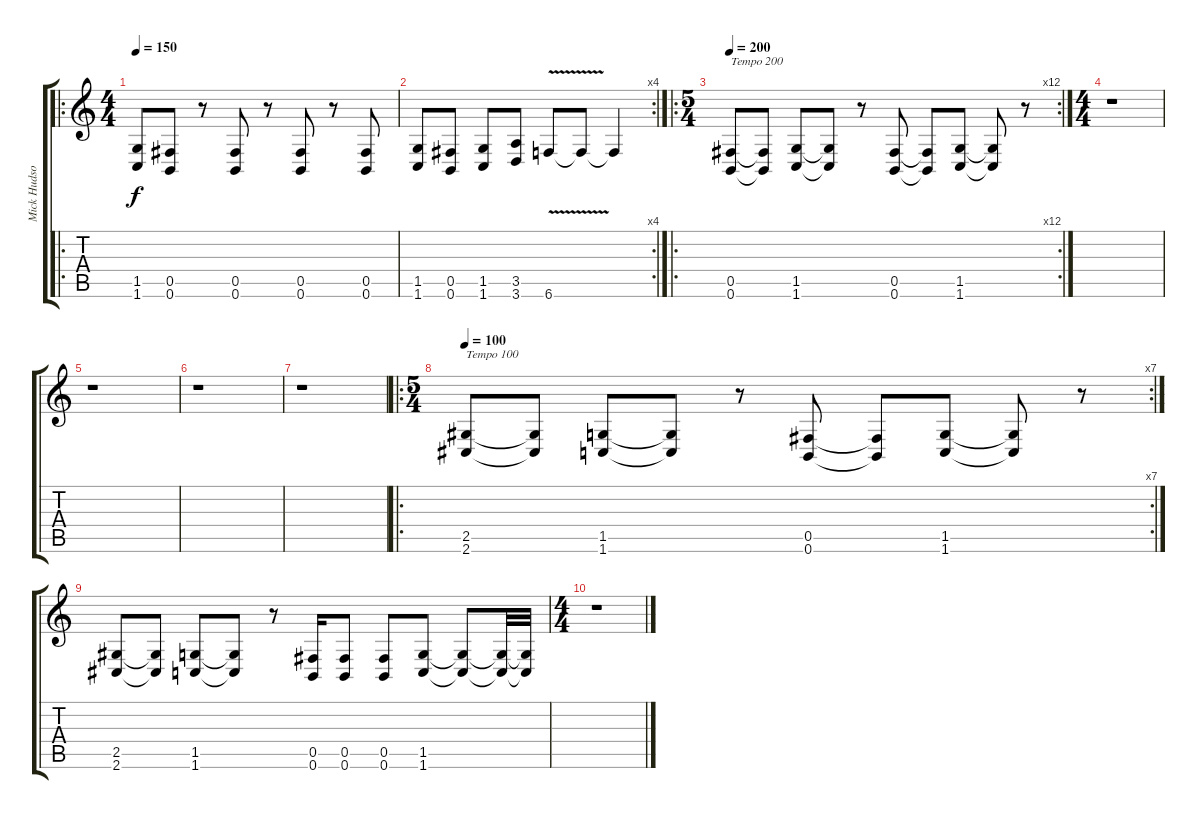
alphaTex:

\track ("Mick Hudson" "Mick Hudso") {instrument distortionguitar}
\staff {score tabs}
\tuning (Db4 Ab3 E3 B2 Gb2 B1) {hide}
\ro
\ts (4 4)
\tempo 150
\clef g2
\ks c
(1.5 1.6).8{dy f} (0.5 0.6).8 r.8 (0.5 0.6).8 r.8 (0.5 0.6).8 r.8 (0.5 0.6).8 |
\rc 4
(1.5 1.6).8 (0.5 0.6).8 (1.5 1.6).8 (3.5 3.6).8 6.6{v}.8 6.6{t}.8 6.6{t}.4 |
\ro
\rc 12
\ts (5 4)
\tempo 200
(0.5 0.6).8{txt "Tempo 200"} (0.5{t} 0.6{t}).8 (1.5 1.6).8 (1.5{t} 1.6{t}).8 r.8 (0.5 0.6).8 (0.5{t} 0.6{t}).8 (1.5 1.6).8 (1.5{t} 1.6{t}).8 r.8 |
\ts (4 4)
r.1 |
r.1 |
r.1 |
r.1 |
\ro
\rc 7
\ts (5 4)
\tempo 100
(2.5 2.6).8{txt "Tempo 100"} (2.5{t} 2.6{t}).8 (1.5 1.6).8 (1.5{t} 1.6{t}).8 r.8 (0.5 0.6).8 (0.5{t} 0.6{t}).8 (1.5 1.6).8 (1.5{t} 1.6{t}).8 r.8 |
(2.5 2.6).8 (2.5{t} 2.6{t}).8 (1.5 1.6).8 (1.5{t} 1.6{t}).8 r.8 (0.5 0.6).16 (0.5 0.6).8 (0.5 0.6).8 (1.5 1.6).8 (1.5{t} 1.6{t}).8 (1.5{t} 1.6{t}).32 (1.5{t} 1.6{t}).32 |
\ts (4 4)
r.1
